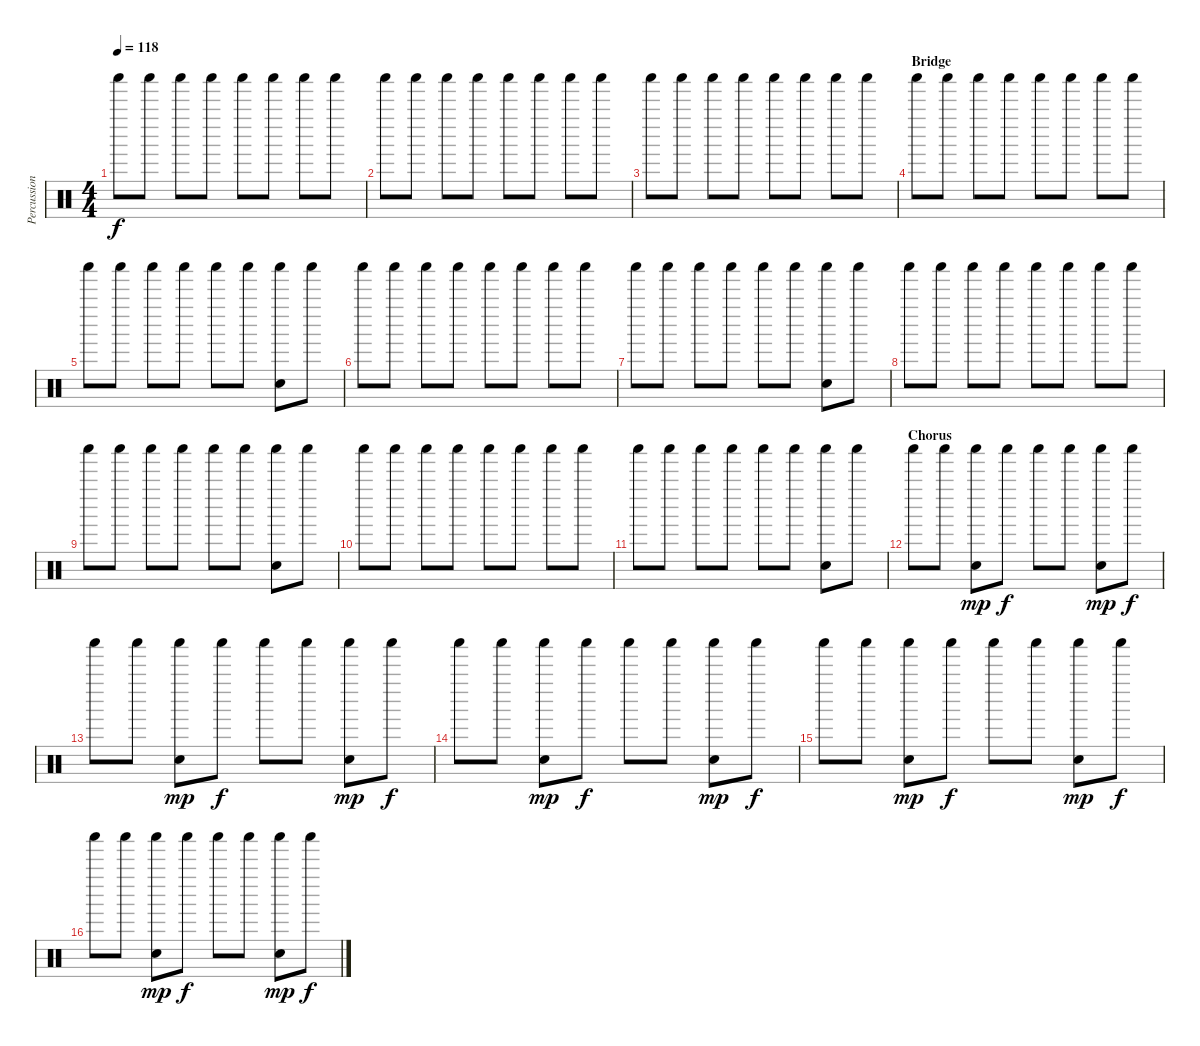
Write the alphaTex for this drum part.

\track ("Percussions" "Percussion") {instrument percussion}
\staff {score}
\articulation defaults
\ts (4 4)
\tempo 118
\clef neutral
\ks c "Shaker (hit)".8{dy f} "Shaker (hit)".8 "Shaker (hit)".8 "Shaker (hit)".8 "Shaker (hit)".8 "Shaker (hit)".8 "Shaker (hit)".8 "Shaker (hit)".8
|
"Shaker (hit)".8 "Shaker (hit)".8 "Shaker (hit)".8 "Shaker (hit)".8 "Shaker (hit)".8 "Shaker (hit)".8 "Shaker (hit)".8 "Shaker (hit)".8 |
"Shaker (hit)".8 "Shaker (hit)".8 "Shaker (hit)".8 "Shaker (hit)".8 "Shaker (hit)".8 "Shaker (hit)".8 "Shaker (hit)".8 "Shaker (hit)".8 |
\section ("" "Bridge")
"Shaker (hit)".8 "Shaker (hit)".8 "Shaker (hit)".8 "Shaker (hit)".8 "Shaker (hit)".8 "Shaker (hit)".8 "Shaker (hit)".8 "Shaker (hit)".8 |
"Shaker (hit)".8 "Shaker (hit)".8 "Shaker (hit)".8 "Shaker (hit)".8 "Shaker (hit)".8 "Shaker (hit)".8 ("Shaker (hit)" "Hand Clap (hit)").8 "Shaker (hit)".8 |
"Shaker (hit)".8 "Shaker (hit)".8 "Shaker (hit)".8 "Shaker (hit)".8 "Shaker (hit)".8 "Shaker (hit)".8 "Shaker (hit)".8 "Shaker (hit)".8 |
"Shaker (hit)".8 "Shaker (hit)".8 "Shaker (hit)".8 "Shaker (hit)".8 "Shaker (hit)".8 "Shaker (hit)".8 ("Shaker (hit)" "Hand Clap (hit)").8 "Shaker (hit)".8 |
"Shaker (hit)".8 "Shaker (hit)".8 "Shaker (hit)".8 "Shaker (hit)".8 "Shaker (hit)".8 "Shaker (hit)".8 "Shaker (hit)".8 "Shaker (hit)".8 |
"Shaker (hit)".8 "Shaker (hit)".8 "Shaker (hit)".8 "Shaker (hit)".8 "Shaker (hit)".8 "Shaker (hit)".8 ("Shaker (hit)" "Hand Clap (hit)").8 "Shaker (hit)".8 |
"Shaker (hit)".8 "Shaker (hit)".8 "Shaker (hit)".8 "Shaker (hit)".8 "Shaker (hit)".8 "Shaker (hit)".8 "Shaker (hit)".8 "Shaker (hit)".8 |
"Shaker (hit)".8 "Shaker (hit)".8 "Shaker (hit)".8 "Shaker (hit)".8 "Shaker (hit)".8 "Shaker (hit)".8 ("Shaker (hit)" "Hand Clap (hit)").8 "Shaker (hit)".8 |
\section ("" "Chorus")
"Shaker (hit)".8 "Shaker (hit)".8 ("Shaker (hit)" "Hand Clap (hit)").8{dy mp} "Shaker (hit)".8{dy f} "Shaker (hit)".8 "Shaker (hit)".8 ("Shaker (hit)" "Hand Clap (hit)").8{dy mp} "Shaker (hit)".8{dy f} |
"Shaker (hit)".8 "Shaker (hit)".8 ("Shaker (hit)" "Hand Clap (hit)").8{dy mp} "Shaker (hit)".8{dy f} "Shaker (hit)".8 "Shaker (hit)".8 ("Shaker (hit)" "Hand Clap (hit)").8{dy mp} "Shaker (hit)".8{dy f} |
"Shaker (hit)".8 "Shaker (hit)".8 ("Shaker (hit)" "Hand Clap (hit)").8{dy mp} "Shaker (hit)".8{dy f} "Shaker (hit)".8 "Shaker (hit)".8 ("Shaker (hit)" "Hand Clap (hit)").8{dy mp} "Shaker (hit)".8{dy f} |
"Shaker (hit)".8 "Shaker (hit)".8 ("Shaker (hit)" "Hand Clap (hit)").8{dy mp} "Shaker (hit)".8{dy f} "Shaker (hit)".8 "Shaker (hit)".8 ("Shaker (hit)" "Hand Clap (hit)").8{dy mp} "Shaker (hit)".8{dy f} |
"Shaker (hit)".8 "Shaker (hit)".8 ("Shaker (hit)" "Hand Clap (hit)").8{dy mp} "Shaker (hit)".8{dy f} "Shaker (hit)".8 "Shaker (hit)".8 ("Shaker (hit)" "Hand Clap (hit)").8{dy mp} "Shaker (hit)".8{dy f}
